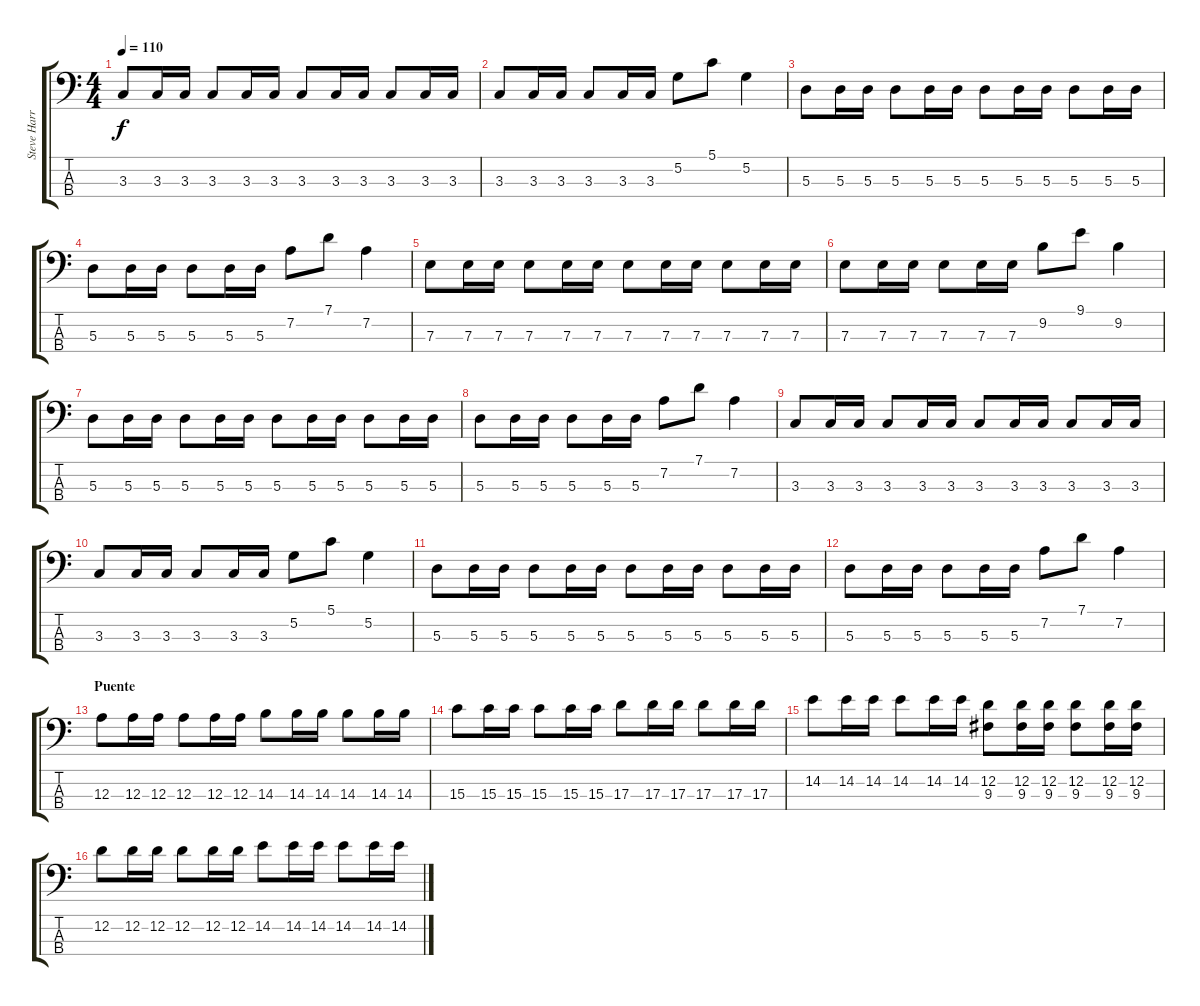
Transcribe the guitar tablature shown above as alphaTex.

\track ("Steve Harris" "Steve Harr") {instrument electricbassfinger}
\staff {score tabs}
\tuning (G2 D2 A1 E1) {hide}
\ts (4 4)
\tempo 110
\clef f4
\ks c
3.3.8{dy f} 3.3.16 3.3.16 3.3.8 3.3.16 3.3.16 3.3.8 3.3.16 3.3.16 3.3.8 3.3.16 3.3.16 |
3.3.8 3.3.16 3.3.16 3.3.8 3.3.16 3.3.16 5.2.8 5.1.8 5.2.4 |
5.3.8 5.3.16 5.3.16 5.3.8 5.3.16 5.3.16 5.3.8 5.3.16 5.3.16 5.3.8 5.3.16 5.3.16 |
5.3.8 5.3.16 5.3.16 5.3.8 5.3.16 5.3.16 7.2.8 7.1.8 7.2.4 |
7.3.8 7.3.16 7.3.16 7.3.8 7.3.16 7.3.16 7.3.8 7.3.16 7.3.16 7.3.8 7.3.16 7.3.16 |
7.3.8 7.3.16 7.3.16 7.3.8 7.3.16 7.3.16 9.2.8 9.1.8 9.2.4 |
5.3.8 5.3.16 5.3.16 5.3.8 5.3.16 5.3.16 5.3.8 5.3.16 5.3.16 5.3.8 5.3.16 5.3.16 |
5.3.8 5.3.16 5.3.16 5.3.8 5.3.16 5.3.16 7.2.8 7.1.8 7.2.4 |
3.3.8 3.3.16 3.3.16 3.3.8 3.3.16 3.3.16 3.3.8 3.3.16 3.3.16 3.3.8 3.3.16 3.3.16 |
3.3.8 3.3.16 3.3.16 3.3.8 3.3.16 3.3.16 5.2.8 5.1.8 5.2.4 |
5.3.8 5.3.16 5.3.16 5.3.8 5.3.16 5.3.16 5.3.8 5.3.16 5.3.16 5.3.8 5.3.16 5.3.16 |
5.3.8 5.3.16 5.3.16 5.3.8 5.3.16 5.3.16 7.2.8 7.1.8 7.2.4 |
\section ("" "Puente")
12.3.8 12.3.16 12.3.16 12.3.8 12.3.16 12.3.16 14.3.8 14.3.16 14.3.16 14.3.8 14.3.16 14.3.16 |
15.3.8 15.3.16 15.3.16 15.3.8 15.3.16 15.3.16 17.3.8 17.3.16 17.3.16 17.3.8 17.3.16 17.3.16 |
14.2.8 14.2.16 14.2.16 14.2.8 14.2.16 14.2.16 (12.2 9.3).8 (12.2 9.3).16 (12.2 9.3).16 (12.2 9.3).8 (12.2 9.3).16 (12.2 9.3).16 |
12.2.8 12.2.16 12.2.16 12.2.8 12.2.16 12.2.16 14.2.8 14.2.16 14.2.16 14.2.8 14.2.16 14.2.16
